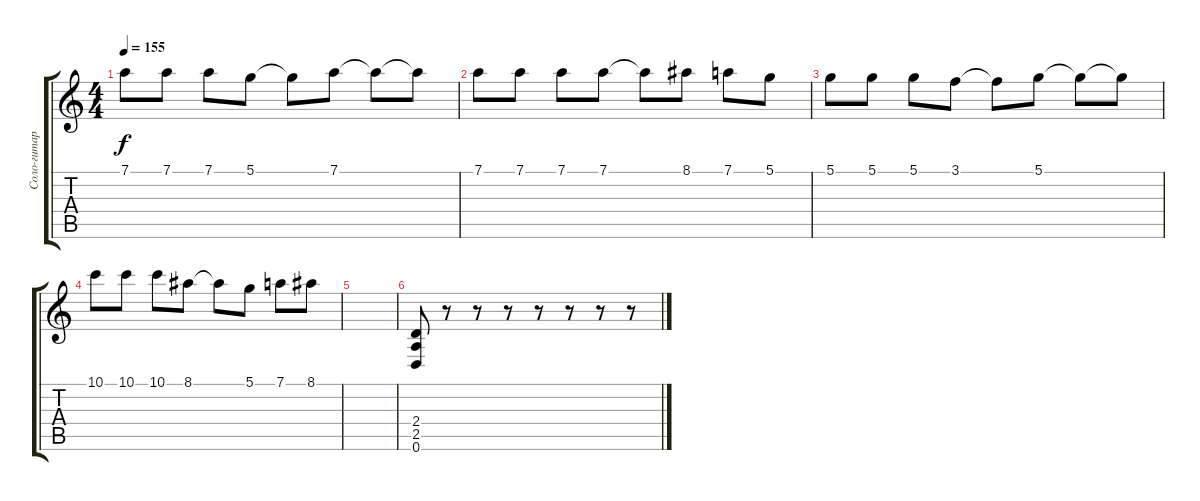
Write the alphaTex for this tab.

\track ("Соло-гитара" "Соло-гитар") {instrument distortionguitar}
\staff {score tabs}
\tuning (D4 A3 F3 C3 G2 D2) {hide}
\ts (4 4)
\tempo 155
\clef g2
\ks c
7.1.8{dy f} 7.1.8 7.1.8 5.1.8 5.1{t}.8 7.1.8 7.1{t}.8 7.1{t}.8 |
7.1.8 7.1.8 7.1.8 7.1.8 7.1{t}.8 8.1.8 7.1.8 5.1.8 |
5.1.8 5.1.8 5.1.8 3.1.8 3.1{t}.8 5.1.8 5.1{t}.8 5.1{t}.8 |
10.1.8 10.1.8 10.1.8 8.1.8 8.1{t}.8 5.1.8 7.1.8 8.1.8 |
|
(2.4 2.5 0.6).8 r.8 r.8 r.8 r.8 r.8 r.8 r.8
